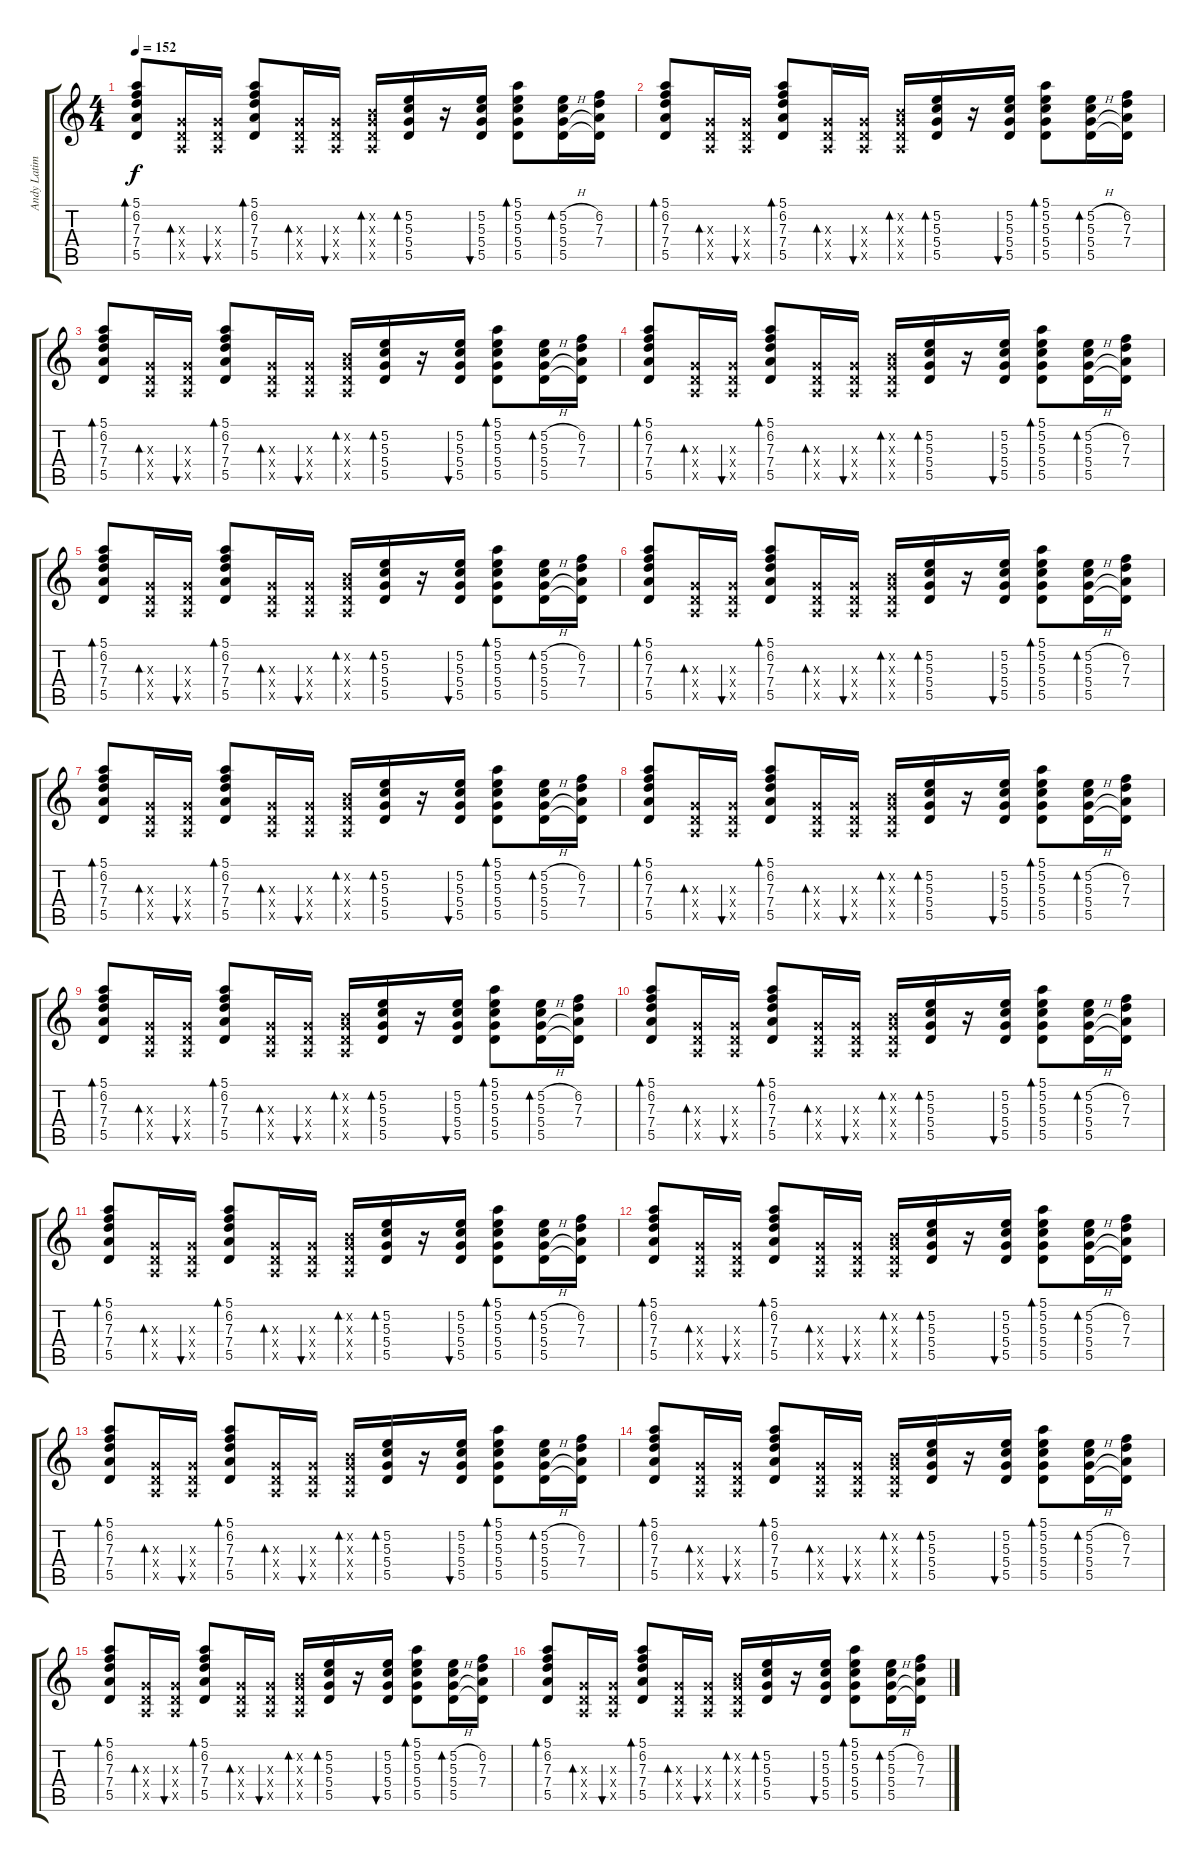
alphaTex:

\track ("Andy Latimer (guitar 2)" "Andy Latim") {instrument electricguitarclean}
\staff {score tabs}
\tuning (E4 B3 G3 D3 A2 E2) {hide}
\ts (4 4)
\tempo 152
\clef g2
\ks c
(5.1 6.2 7.3 7.4 5.5).8{bd 60 dy f} (0.3{x} 0.4{x} 0.5{x}).16{bd 60} (0.3{x} 0.4{x} 0.5{x}).16{bu 60} (5.1 6.2 7.3 7.4 5.5).8{bd 60} (0.3{x} 0.4{x} 0.5{x}).16{bd 60} (0.3{x} 0.4{x} 0.5{x}).16{bu 60} (0.2{x} 0.3{x} 0.4{x} 0.5{x}).16{bd 60} (5.2 5.3 5.4 5.5).16{bd 60} r.16 (5.2 5.3 5.4 5.5).16{bu 60} (5.1 5.2 5.3 5.4 5.5).8{bd 60} (5.2{h} 5.3{h} 5.4{h} 5.5).16{bd 60} (6.2 7.3 7.4 5.5{t}).16 |
(5.1 6.2 7.3 7.4 5.5).8{bd 60} (0.3{x} 0.4{x} 0.5{x}).16{bd 60} (0.3{x} 0.4{x} 0.5{x}).16{bu 60} (5.1 6.2 7.3 7.4 5.5).8{bd 60} (0.3{x} 0.4{x} 0.5{x}).16{bd 60} (0.3{x} 0.4{x} 0.5{x}).16{bu 60} (0.2{x} 0.3{x} 0.4{x} 0.5{x}).16{bd 60} (5.2 5.3 5.4 5.5).16{bd 60} r.16 (5.2 5.3 5.4 5.5).16{bu 60} (5.1 5.2 5.3 5.4 5.5).8{bd 60} (5.2{h} 5.3{h} 5.4{h} 5.5).16{bd 60} (6.2 7.3 7.4 5.5{t}).16 |
(5.1 6.2 7.3 7.4 5.5).8{bd 60} (0.3{x} 0.4{x} 0.5{x}).16{bd 60} (0.3{x} 0.4{x} 0.5{x}).16{bu 60} (5.1 6.2 7.3 7.4 5.5).8{bd 60} (0.3{x} 0.4{x} 0.5{x}).16{bd 60} (0.3{x} 0.4{x} 0.5{x}).16{bu 60} (0.2{x} 0.3{x} 0.4{x} 0.5{x}).16{bd 60} (5.2 5.3 5.4 5.5).16{bd 60} r.16 (5.2 5.3 5.4 5.5).16{bu 60} (5.1 5.2 5.3 5.4 5.5).8{bd 60} (5.2{h} 5.3{h} 5.4{h} 5.5).16{bd 60} (6.2 7.3 7.4 5.5{t}).16 |
(5.1 6.2 7.3 7.4 5.5).8{bd 60} (0.3{x} 0.4{x} 0.5{x}).16{bd 60} (0.3{x} 0.4{x} 0.5{x}).16{bu 60} (5.1 6.2 7.3 7.4 5.5).8{bd 60} (0.3{x} 0.4{x} 0.5{x}).16{bd 60} (0.3{x} 0.4{x} 0.5{x}).16{bu 60} (0.2{x} 0.3{x} 0.4{x} 0.5{x}).16{bd 60} (5.2 5.3 5.4 5.5).16{bd 60} r.16 (5.2 5.3 5.4 5.5).16{bu 60} (5.1 5.2 5.3 5.4 5.5).8{bd 60} (5.2{h} 5.3{h} 5.4{h} 5.5).16{bd 60} (6.2 7.3 7.4 5.5{t}).16 |
(5.1 6.2 7.3 7.4 5.5).8{bd 60} (0.3{x} 0.4{x} 0.5{x}).16{bd 60} (0.3{x} 0.4{x} 0.5{x}).16{bu 60} (5.1 6.2 7.3 7.4 5.5).8{bd 60} (0.3{x} 0.4{x} 0.5{x}).16{bd 60} (0.3{x} 0.4{x} 0.5{x}).16{bu 60} (0.2{x} 0.3{x} 0.4{x} 0.5{x}).16{bd 60} (5.2 5.3 5.4 5.5).16{bd 60} r.16 (5.2 5.3 5.4 5.5).16{bu 60} (5.1 5.2 5.3 5.4 5.5).8{bd 60} (5.2{h} 5.3{h} 5.4{h} 5.5).16{bd 60} (6.2 7.3 7.4 5.5{t}).16 |
(5.1 6.2 7.3 7.4 5.5).8{bd 60} (0.3{x} 0.4{x} 0.5{x}).16{bd 60} (0.3{x} 0.4{x} 0.5{x}).16{bu 60} (5.1 6.2 7.3 7.4 5.5).8{bd 60} (0.3{x} 0.4{x} 0.5{x}).16{bd 60} (0.3{x} 0.4{x} 0.5{x}).16{bu 60} (0.2{x} 0.3{x} 0.4{x} 0.5{x}).16{bd 60} (5.2 5.3 5.4 5.5).16{bd 60} r.16 (5.2 5.3 5.4 5.5).16{bu 60} (5.1 5.2 5.3 5.4 5.5).8{bd 60} (5.2{h} 5.3{h} 5.4{h} 5.5).16{bd 60} (6.2 7.3 7.4 5.5{t}).16 |
(5.1 6.2 7.3 7.4 5.5).8{bd 60} (0.3{x} 0.4{x} 0.5{x}).16{bd 60} (0.3{x} 0.4{x} 0.5{x}).16{bu 60} (5.1 6.2 7.3 7.4 5.5).8{bd 60} (0.3{x} 0.4{x} 0.5{x}).16{bd 60} (0.3{x} 0.4{x} 0.5{x}).16{bu 60} (0.2{x} 0.3{x} 0.4{x} 0.5{x}).16{bd 60} (5.2 5.3 5.4 5.5).16{bd 60} r.16 (5.2 5.3 5.4 5.5).16{bu 60} (5.1 5.2 5.3 5.4 5.5).8{bd 60} (5.2{h} 5.3{h} 5.4{h} 5.5).16{bd 60} (6.2 7.3 7.4 5.5{t}).16 |
(5.1 6.2 7.3 7.4 5.5).8{bd 60} (0.3{x} 0.4{x} 0.5{x}).16{bd 60} (0.3{x} 0.4{x} 0.5{x}).16{bu 60} (5.1 6.2 7.3 7.4 5.5).8{bd 60} (0.3{x} 0.4{x} 0.5{x}).16{bd 60} (0.3{x} 0.4{x} 0.5{x}).16{bu 60} (0.2{x} 0.3{x} 0.4{x} 0.5{x}).16{bd 60} (5.2 5.3 5.4 5.5).16{bd 60} r.16 (5.2 5.3 5.4 5.5).16{bu 60} (5.1 5.2 5.3 5.4 5.5).8{bd 60} (5.2{h} 5.3{h} 5.4{h} 5.5).16{bd 60} (6.2 7.3 7.4 5.5{t}).16 |
(5.1 6.2 7.3 7.4 5.5).8{bd 60} (0.3{x} 0.4{x} 0.5{x}).16{bd 60} (0.3{x} 0.4{x} 0.5{x}).16{bu 60} (5.1 6.2 7.3 7.4 5.5).8{bd 60} (0.3{x} 0.4{x} 0.5{x}).16{bd 60} (0.3{x} 0.4{x} 0.5{x}).16{bu 60} (0.2{x} 0.3{x} 0.4{x} 0.5{x}).16{bd 60} (5.2 5.3 5.4 5.5).16{bd 60} r.16 (5.2 5.3 5.4 5.5).16{bu 60} (5.1 5.2 5.3 5.4 5.5).8{bd 60} (5.2{h} 5.3{h} 5.4{h} 5.5).16{bd 60} (6.2 7.3 7.4 5.5{t}).16 |
(5.1 6.2 7.3 7.4 5.5).8{bd 60} (0.3{x} 0.4{x} 0.5{x}).16{bd 60} (0.3{x} 0.4{x} 0.5{x}).16{bu 60} (5.1 6.2 7.3 7.4 5.5).8{bd 60} (0.3{x} 0.4{x} 0.5{x}).16{bd 60} (0.3{x} 0.4{x} 0.5{x}).16{bu 60} (0.2{x} 0.3{x} 0.4{x} 0.5{x}).16{bd 60} (5.2 5.3 5.4 5.5).16{bd 60} r.16 (5.2 5.3 5.4 5.5).16{bu 60} (5.1 5.2 5.3 5.4 5.5).8{bd 60} (5.2{h} 5.3{h} 5.4{h} 5.5).16{bd 60} (6.2 7.3 7.4 5.5{t}).16 |
(5.1 6.2 7.3 7.4 5.5).8{bd 60} (0.3{x} 0.4{x} 0.5{x}).16{bd 60} (0.3{x} 0.4{x} 0.5{x}).16{bu 60} (5.1 6.2 7.3 7.4 5.5).8{bd 60} (0.3{x} 0.4{x} 0.5{x}).16{bd 60} (0.3{x} 0.4{x} 0.5{x}).16{bu 60} (0.2{x} 0.3{x} 0.4{x} 0.5{x}).16{bd 60} (5.2 5.3 5.4 5.5).16{bd 60} r.16 (5.2 5.3 5.4 5.5).16{bu 60} (5.1 5.2 5.3 5.4 5.5).8{bd 60} (5.2{h} 5.3{h} 5.4{h} 5.5).16{bd 60} (6.2 7.3 7.4 5.5{t}).16 |
(5.1 6.2 7.3 7.4 5.5).8{bd 60} (0.3{x} 0.4{x} 0.5{x}).16{bd 60} (0.3{x} 0.4{x} 0.5{x}).16{bu 60} (5.1 6.2 7.3 7.4 5.5).8{bd 60} (0.3{x} 0.4{x} 0.5{x}).16{bd 60} (0.3{x} 0.4{x} 0.5{x}).16{bu 60} (0.2{x} 0.3{x} 0.4{x} 0.5{x}).16{bd 60} (5.2 5.3 5.4 5.5).16{bd 60} r.16 (5.2 5.3 5.4 5.5).16{bu 60} (5.1 5.2 5.3 5.4 5.5).8{bd 60} (5.2{h} 5.3{h} 5.4{h} 5.5).16{bd 60} (6.2 7.3 7.4 5.5{t}).16 |
(5.1 6.2 7.3 7.4 5.5).8{bd 60} (0.3{x} 0.4{x} 0.5{x}).16{bd 60} (0.3{x} 0.4{x} 0.5{x}).16{bu 60} (5.1 6.2 7.3 7.4 5.5).8{bd 60} (0.3{x} 0.4{x} 0.5{x}).16{bd 60} (0.3{x} 0.4{x} 0.5{x}).16{bu 60} (0.2{x} 0.3{x} 0.4{x} 0.5{x}).16{bd 60} (5.2 5.3 5.4 5.5).16{bd 60} r.16 (5.2 5.3 5.4 5.5).16{bu 60} (5.1 5.2 5.3 5.4 5.5).8{bd 60} (5.2{h} 5.3{h} 5.4{h} 5.5).16{bd 60} (6.2 7.3 7.4 5.5{t}).16 |
(5.1 6.2 7.3 7.4 5.5).8{bd 60} (0.3{x} 0.4{x} 0.5{x}).16{bd 60} (0.3{x} 0.4{x} 0.5{x}).16{bu 60} (5.1 6.2 7.3 7.4 5.5).8{bd 60} (0.3{x} 0.4{x} 0.5{x}).16{bd 60} (0.3{x} 0.4{x} 0.5{x}).16{bu 60} (0.2{x} 0.3{x} 0.4{x} 0.5{x}).16{bd 60} (5.2 5.3 5.4 5.5).16{bd 60} r.16 (5.2 5.3 5.4 5.5).16{bu 60} (5.1 5.2 5.3 5.4 5.5).8{bd 60} (5.2{h} 5.3{h} 5.4{h} 5.5).16{bd 60} (6.2 7.3 7.4 5.5{t}).16 |
(5.1 6.2 7.3 7.4 5.5).8{bd 60} (0.3{x} 0.4{x} 0.5{x}).16{bd 60} (0.3{x} 0.4{x} 0.5{x}).16{bu 60} (5.1 6.2 7.3 7.4 5.5).8{bd 60} (0.3{x} 0.4{x} 0.5{x}).16{bd 60} (0.3{x} 0.4{x} 0.5{x}).16{bu 60} (0.2{x} 0.3{x} 0.4{x} 0.5{x}).16{bd 60} (5.2 5.3 5.4 5.5).16{bd 60} r.16 (5.2 5.3 5.4 5.5).16{bu 60} (5.1 5.2 5.3 5.4 5.5).8{bd 60} (5.2{h} 5.3{h} 5.4{h} 5.5).16{bd 60} (6.2 7.3 7.4 5.5{t}).16 |
(5.1 6.2 7.3 7.4 5.5).8{bd 60} (0.3{x} 0.4{x} 0.5{x}).16{bd 60} (0.3{x} 0.4{x} 0.5{x}).16{bu 60} (5.1 6.2 7.3 7.4 5.5).8{bd 60} (0.3{x} 0.4{x} 0.5{x}).16{bd 60} (0.3{x} 0.4{x} 0.5{x}).16{bu 60} (0.2{x} 0.3{x} 0.4{x} 0.5{x}).16{bd 60} (5.2 5.3 5.4 5.5).16{bd 60} r.16 (5.2 5.3 5.4 5.5).16{bu 60} (5.1 5.2 5.3 5.4 5.5).8{bd 60} (5.2{h} 5.3{h} 5.4{h} 5.5).16{bd 60} (6.2 7.3 7.4 5.5{t}).16
